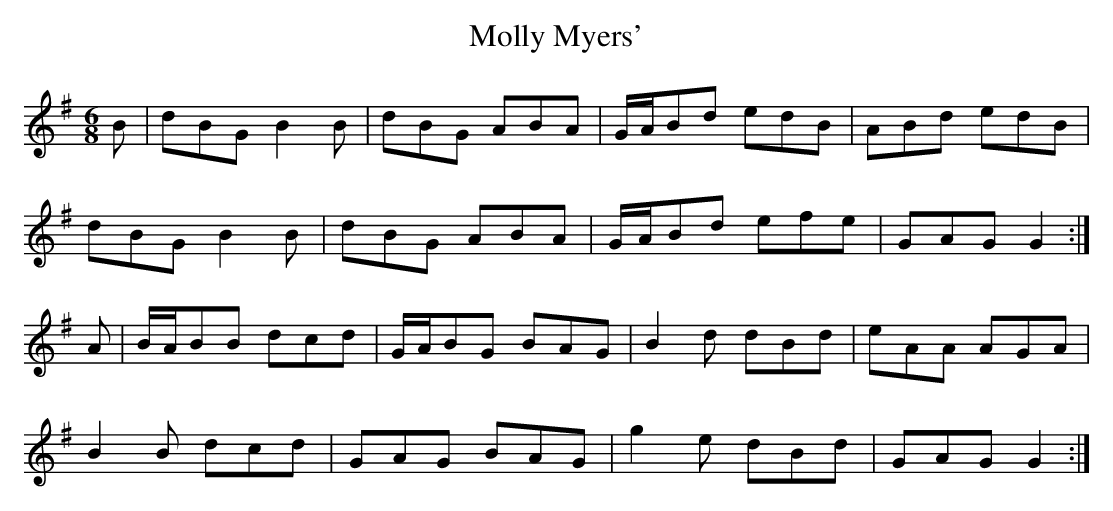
X:1
T: Molly Myers'
L: 1/8
M: 6/8
K: G
B|dBG B2B|dBG ABA|G/A/Bd edB|ABd edB|
dBG B2B|dBG ABA|G/A/Bd efe|GAG G2 :|
A|B/A/BB dcd|G/A/BG BAG|B2d dBd|eAA AGA|
B2B dcd|GAG BAG|g2e dBd|GAG G2 :|
